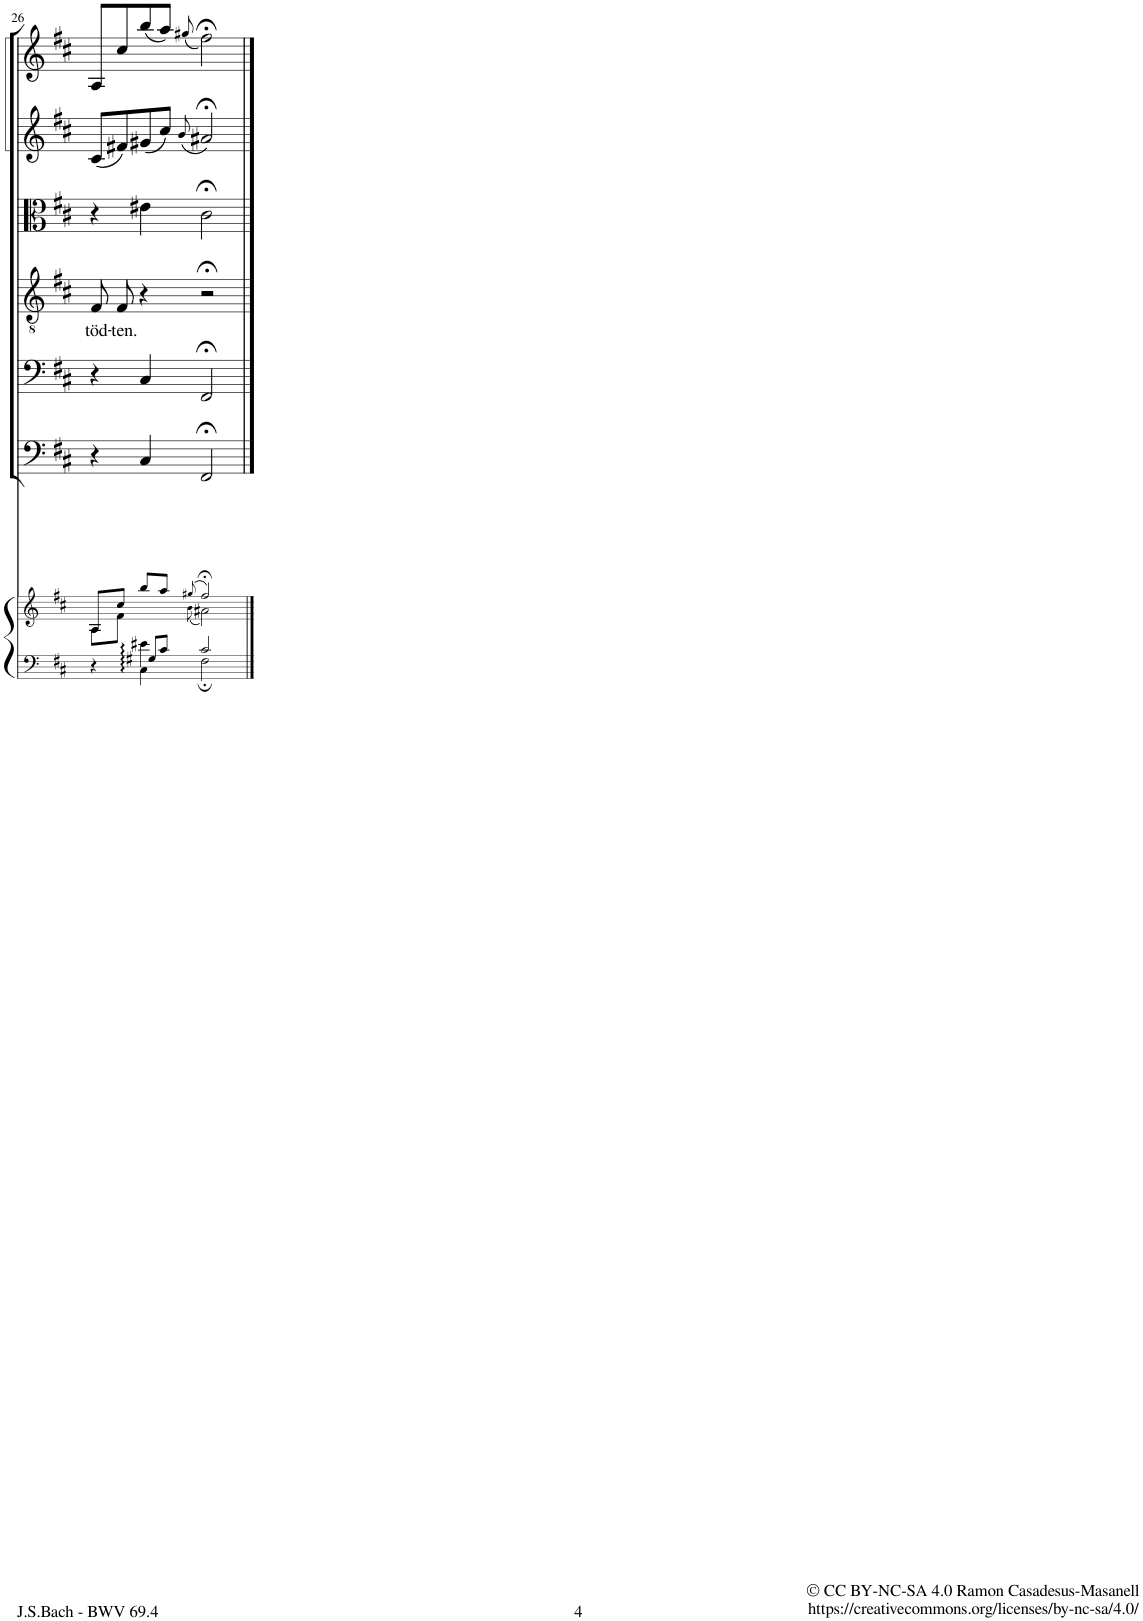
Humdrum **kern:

**kern	**kern	**kern	**kern	**kern	**text	**kern	**kern	**kern
*part7	*part7	*part6	*part5	*part4	*part4	*part3	*part2	*part1
*staff8	*staff7	*staff6	*staff5	*staff4	*staff4	*staff3	*staff2	*staff1
*I"Piano reduction	*	*I"Continuo	*I"Fagotto	*I"Tenore	*	*I"Viola	*I"Violino II	*I"Violino I
*I'Pno	*	*	*	*	*	*	*	*
!!LO:PB:g=z
*clefF4	*clefG2	*clefF4	*clefF4	*clefGv2	*	*clefC3	*clefG2	*clefG2
*k[f#c#]	*k[f#c#]	*k[f#c#]	*k[f#c#]	*k[f#c#]	*	*k[f#c#]	*k[f#c#]	*k[f#c#]
*M4/4	*M4/4	*M4/4	*M4/4	*M4/4	*	*M4/4	*M4/4	*M4/4
*met(c)	*met(c)	*met(c)	*met(c)	*met(c)	*	*met(c)	*met(c)	*met(c)
=26	=26	=26	=26	=26	=26	=26	=26	=26
*^	*^	*	*	*	*	*	*	*
*	*^	*	*	*	*	*	*	*	*	*
!	!	!	!	!	!	!	!	!LO:LY:b	!	!	!
4ryy	4r	4ryy	8A/L	8A\L	4r	4r	8F#/L	töd-	4r	(8c#/L	8A/L
!	!	!	!	!	!	!	!	!LO:LY:b	!	!	!
.	.	.	8cc#/J	8f#\J	.	.	8F#/J	ten.	.	8f#X/)	8cc#/
4e#X:\	8G#X/L	4C#\	8bb/L	4ryy	4C#/	4C#/	4r	.	4e#X\	(8g#X/	(8bb/
.	8c#/J	.	8aa/J	.	.	.	.	.	.	8cc#/J)	8aa/J)
.	.	.	(>8qgg#X/	(<8qb\	.	.	.	.	.	(8qb/	(8qgg#X/
2ryy	2c#/	2F#;\	2ff#;</)	2a#X\)	2FF#;</	2FF#;</	2r;<	.	2c#;<\	2a#X;</)	2ff#;<\)
*v	*v	*v	*	*	*	*	*	*	*	*	*
*	*v	*v	*	*	*	*	*	*	*
==	==	==	==	==	==	==	==	==
*-	*-	*-	*-	*-	*-	*-	*-	*-
